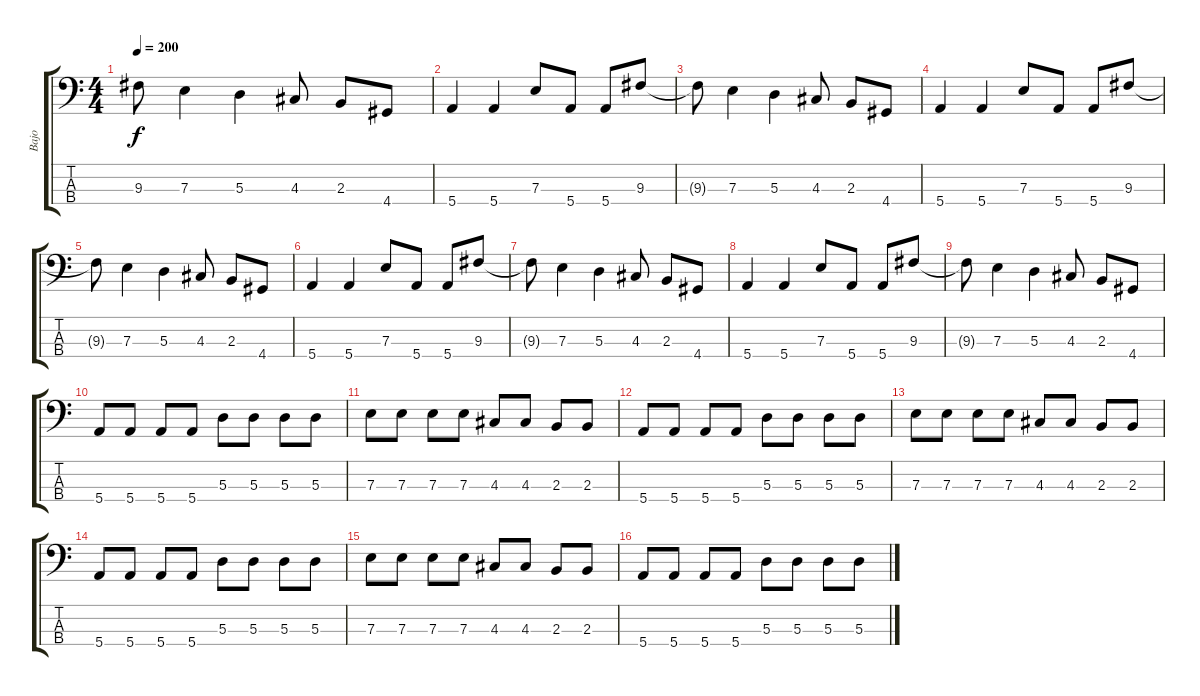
\track ("Bajo" "Bajo") {instrument electricbasspick}
\staff {score tabs}
\tuning (G2 D2 A1 E1) {hide}
\ts (4 4)
\tempo 200
\clef f4
\ks c
9.3{t}.8{dy f} 7.3.4 5.3.4 4.3.8 2.3.8 4.4.8 |
5.4.4 5.4.4 7.3.8 5.4.8 5.4.8 9.3.8 |
9.3{t}.8 7.3.4 5.3.4 4.3.8 2.3.8 4.4.8 |
5.4.4 5.4.4 7.3.8 5.4.8 5.4.8 9.3.8 |
9.3{t}.8 7.3.4 5.3.4 4.3.8 2.3.8 4.4.8 |
5.4.4 5.4.4 7.3.8 5.4.8 5.4.8 9.3.8 |
9.3{t}.8 7.3.4 5.3.4 4.3.8 2.3.8 4.4.8 |
5.4.4 5.4.4 7.3.8 5.4.8 5.4.8 9.3.8 |
9.3{t}.8 7.3.4 5.3.4 4.3.8 2.3.8 4.4.8 |
5.4.8 5.4.8 5.4.8 5.4.8 5.3.8 5.3.8 5.3.8 5.3.8 |
7.3.8 7.3.8 7.3.8 7.3.8 4.3.8 4.3.8 2.3.8 2.3.8 |
5.4.8 5.4.8 5.4.8 5.4.8 5.3.8 5.3.8 5.3.8 5.3.8 |
7.3.8 7.3.8 7.3.8 7.3.8 4.3.8 4.3.8 2.3.8 2.3.8 |
5.4.8 5.4.8 5.4.8 5.4.8 5.3.8 5.3.8 5.3.8 5.3.8 |
7.3.8 7.3.8 7.3.8 7.3.8 4.3.8 4.3.8 2.3.8 2.3.8 |
5.4.8 5.4.8 5.4.8 5.4.8 5.3.8 5.3.8 5.3.8 5.3.8
